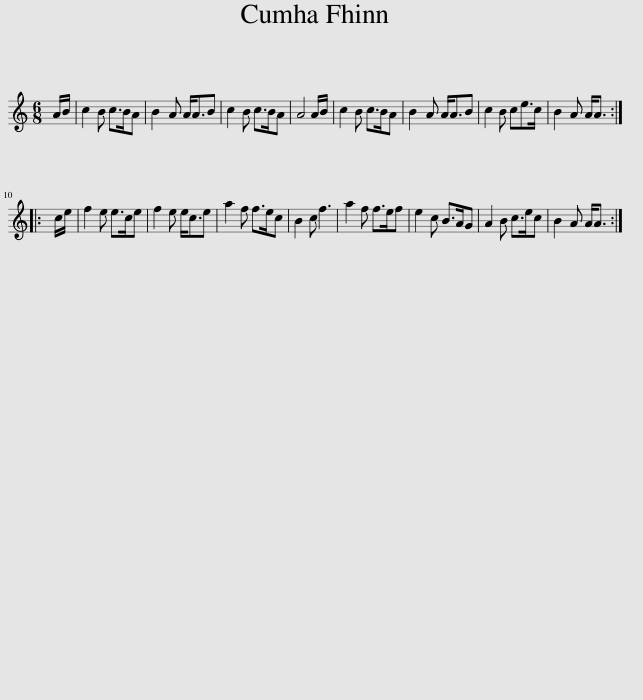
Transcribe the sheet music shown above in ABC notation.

X:1
L:1/8
M:6/8
I:linebreak $
K:C
V:1 treble
V:1
 A/B/ | c2 B c>BA | B2 A A<AB | c2 B c>BA | A4 A/B/ | %5
 c2 B c>BA | B2 A A<AB | c2 B ce>c | B2 A A<A ::$ c/e/ | %10
 f2 e e>ce | f2 e e<ce | a2 f f>ec | B2 c f3 | a2 f f>ef | %15
 e2 c B>AG | A2 B c>ec | B2 A A<A :| %18
